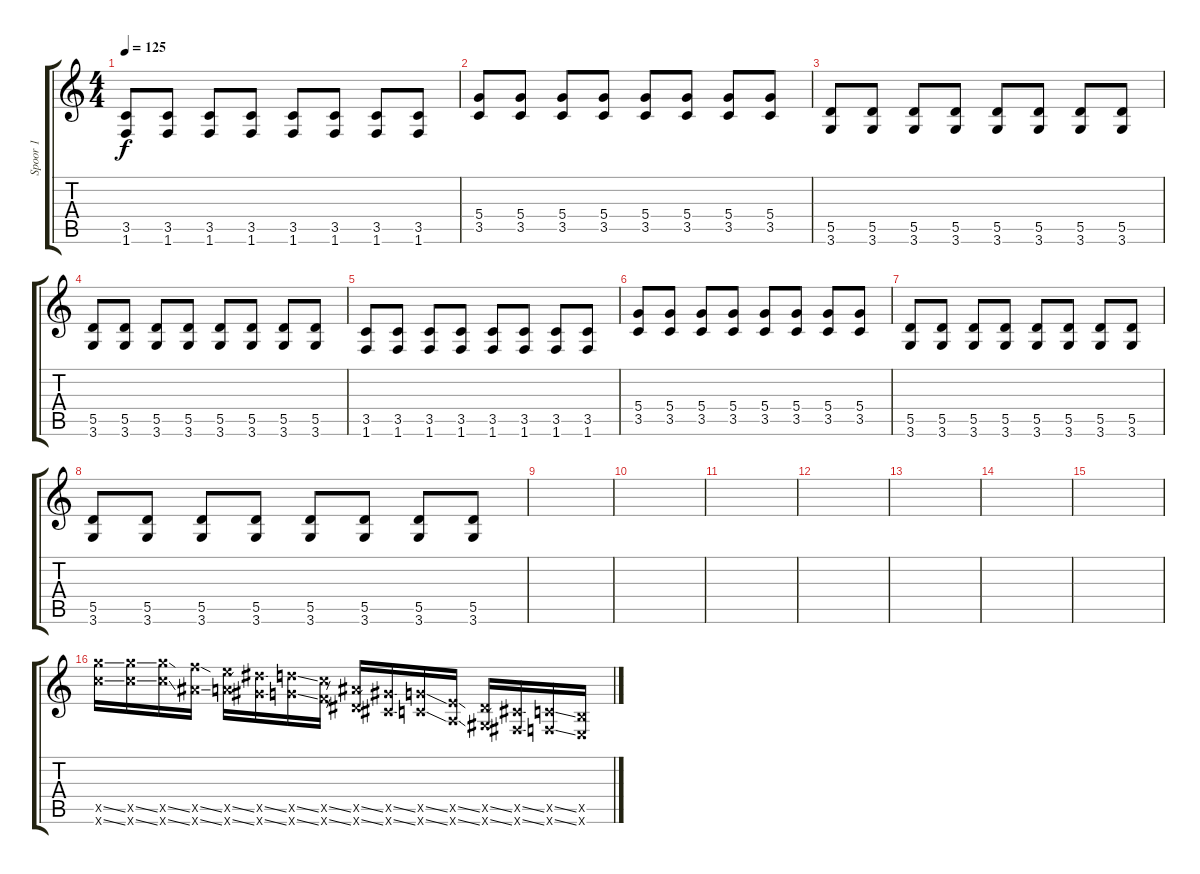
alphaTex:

\track ("Spoor 1" "Spoor 1") {instrument distortionguitar}
\staff {score tabs}
\tuning (E4 B3 G3 D3 A2 E2) {hide}
\ts (4 4)
\tempo 125
\clef g2
\ks c
(3.5 1.6).8{dy f} (3.5 1.6).8 (3.5 1.6).8 (3.5 1.6).8 (3.5 1.6).8 (3.5 1.6).8 (3.5 1.6).8 (3.5 1.6).8 |
(5.4 3.5).8 (5.4 3.5).8 (5.4 3.5).8 (5.4 3.5).8 (5.4 3.5).8 (5.4 3.5).8 (5.4 3.5).8 (5.4 3.5).8 |
(5.5 3.6).8 (5.5 3.6).8 (5.5 3.6).8 (5.5 3.6).8 (5.5 3.6).8 (5.5 3.6).8 (5.5 3.6).8 (5.5 3.6).8 |
(5.5 3.6).8 (5.5 3.6).8 (5.5 3.6).8 (5.5 3.6).8 (5.5 3.6).8 (5.5 3.6).8 (5.5 3.6).8 (5.5 3.6).8 |
(3.5 1.6).8 (3.5 1.6).8 (3.5 1.6).8 (3.5 1.6).8 (3.5 1.6).8 (3.5 1.6).8 (3.5 1.6).8 (3.5 1.6).8 |
(5.4 3.5).8 (5.4 3.5).8 (5.4 3.5).8 (5.4 3.5).8 (5.4 3.5).8 (5.4 3.5).8 (5.4 3.5).8 (5.4 3.5).8 |
(5.5 3.6).8 (5.5 3.6).8 (5.5 3.6).8 (5.5 3.6).8 (5.5 3.6).8 (5.5 3.6).8 (5.5 3.6).8 (5.5 3.6).8 |
(5.5 3.6).8 (5.5 3.6).8 (5.5 3.6).8 (5.5 3.6).8 (5.5 3.6).8 (5.5 3.6).8 (5.5 3.6).8 (5.5 3.6).8 |
|
|
|
|
|
|
|
(22.5{ss x} 20.6{ss x}).16 (22.5{ss x} 20.6{ss x}).16 (22.5{ss x} 20.6{ss x}).16 (20.5{ss x} 18.6{ss x}).16 (19.5{ss x} 17.6{ss x}).16 (18.5{ss x} 16.6{ss x}).16 (17.5{ss x} 15.6{ss x}).16 (15.5{ss x} 13.6{ss x}).16 (13.5{ss x} 11.6{ss x}).16 (11.5{ss x} 9.6{ss x}).16 (10.5{ss x} 8.6{ss x}).16 (7.5{ss x} 5.6{ss x}).16 (6.5{ss x} 4.6{ss x}).16 (4.5{ss x} 2.6{ss x}).16 (3.5{ss x} 1.6{ss x}).16 (2.5{x} 0.6{x}).16
